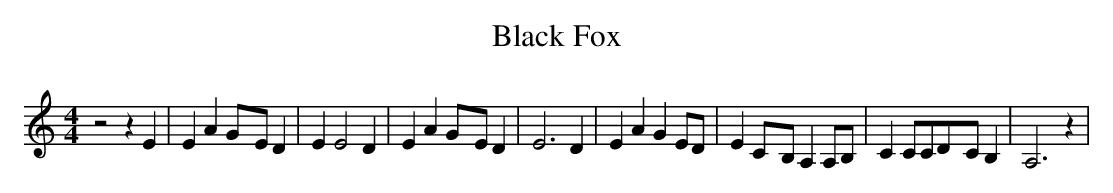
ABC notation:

X:1
T:Black Fox
M:4/4
L:1/4
K:C
 z2 z E| E AG/2-E/2 D| E E2 D| E AG/2-E/2 D| E3 D| E A G E/2D/2| EC/2-B,/2 A, A,/2B,/2|\
 C C/2C/2D/2-C/2 B,| A,3 z|
